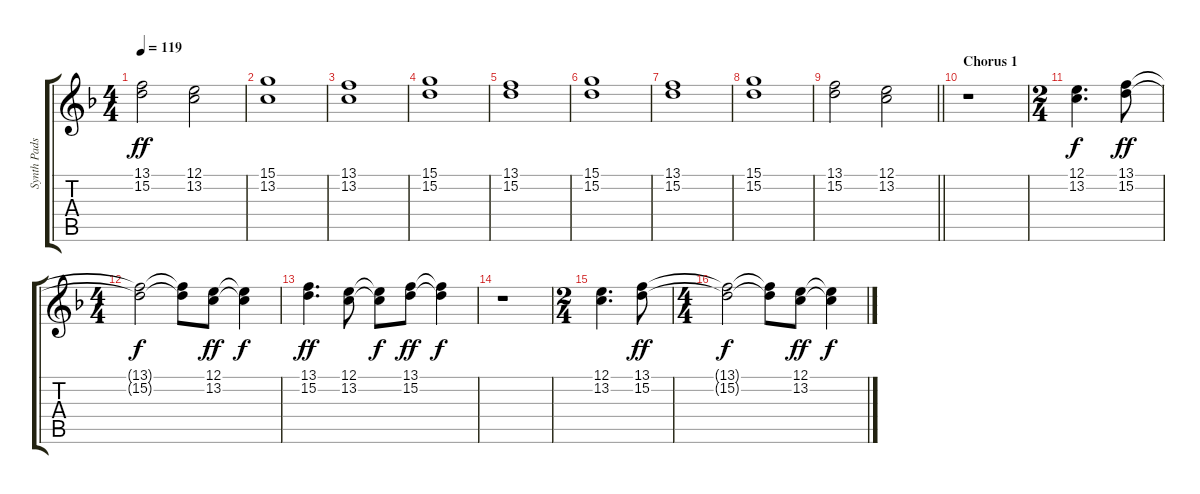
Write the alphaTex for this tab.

\track ("Synth Pads" "Synth Pads") {instrument pad2warm}
\staff {score tabs}
\tuning (E4 B3 G3 D3 A2 E2) {hide}
\ts (4 4)
\tempo 119
\clef g2
\ks f
(13.1 15.2).2{dy ff} (12.1 13.2).2 |
(15.1 13.2).1 |
(13.1 13.2).1 |
(15.1 15.2).1 |
(13.1 15.2).1 |
(15.1 15.2).1 |
(13.1 15.2).1 |
(15.1 15.2).1 |
\barLineRight lightlight
(13.1 15.2).2 (12.1 13.2).2 |
\section ("" "Chorus 1")
r.1{volume 11 instrument synthstrings1} |
\ts (2 4)
(12.1 13.2).4{d dy f} (13.1 15.2).8{dy ff} |
\ts (4 4)
(13.1{t} 15.2{t}).2{dy f} (13.1{t} 15.2{t}).8 (12.1 13.2).8{dy ff} (12.1{t} 13.2{t}).4{dy f} |
(13.1 15.2).4{d dy ff} (12.1 13.2).8 (12.1{t} 13.2{t}).8{dy f} (13.1 15.2).8{dy ff} (13.1{t} 15.2{t}).4{dy f} |
r.1 |
\ts (2 4)
(12.1 13.2).4{d} (13.1 15.2).8{dy ff} |
\ts (4 4)
(13.1{t} 15.2{t}).2{dy f} (13.1{t} 15.2{t}).8 (12.1 13.2).8{dy ff} (12.1{t} 13.2{t}).4{dy f}
